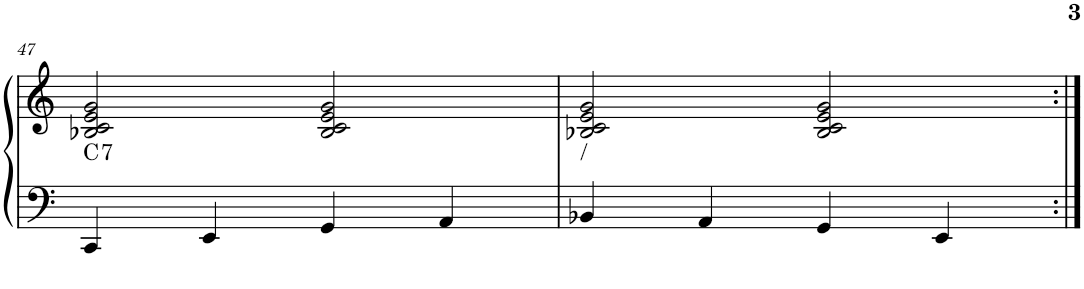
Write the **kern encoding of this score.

**kern	**kern	**harte
*part1	*part1	*part1
*staff2	*staff1	*
*I"Piano	*	*
*I'Pno.	*	*
!!LO:PB:g=z
*clefF4	*clefG2	*
*k[]	*k[]	*
*M4/4	*M4/4	*
=47	=47	=47
!	!	!LO:H:kt=7
4CC/	2B-X/ 2c/ 2e/ 2g/	C:7
4EE/	.	.
4GG/	2B-/ 2c/ 2e/ 2g/	.
4AA/	.	.
=48	=48	=48
!	!	!LO:H:kt=/
4BB-X/	2B-X/ 2c/ 2e/ 2g/	N
4AA/	.	.
4GG/	2B-/ 2c/ 2e/ 2g/	.
4EE/	.	.
=:|!	=:|!	=:|!
*-	*-	*-
